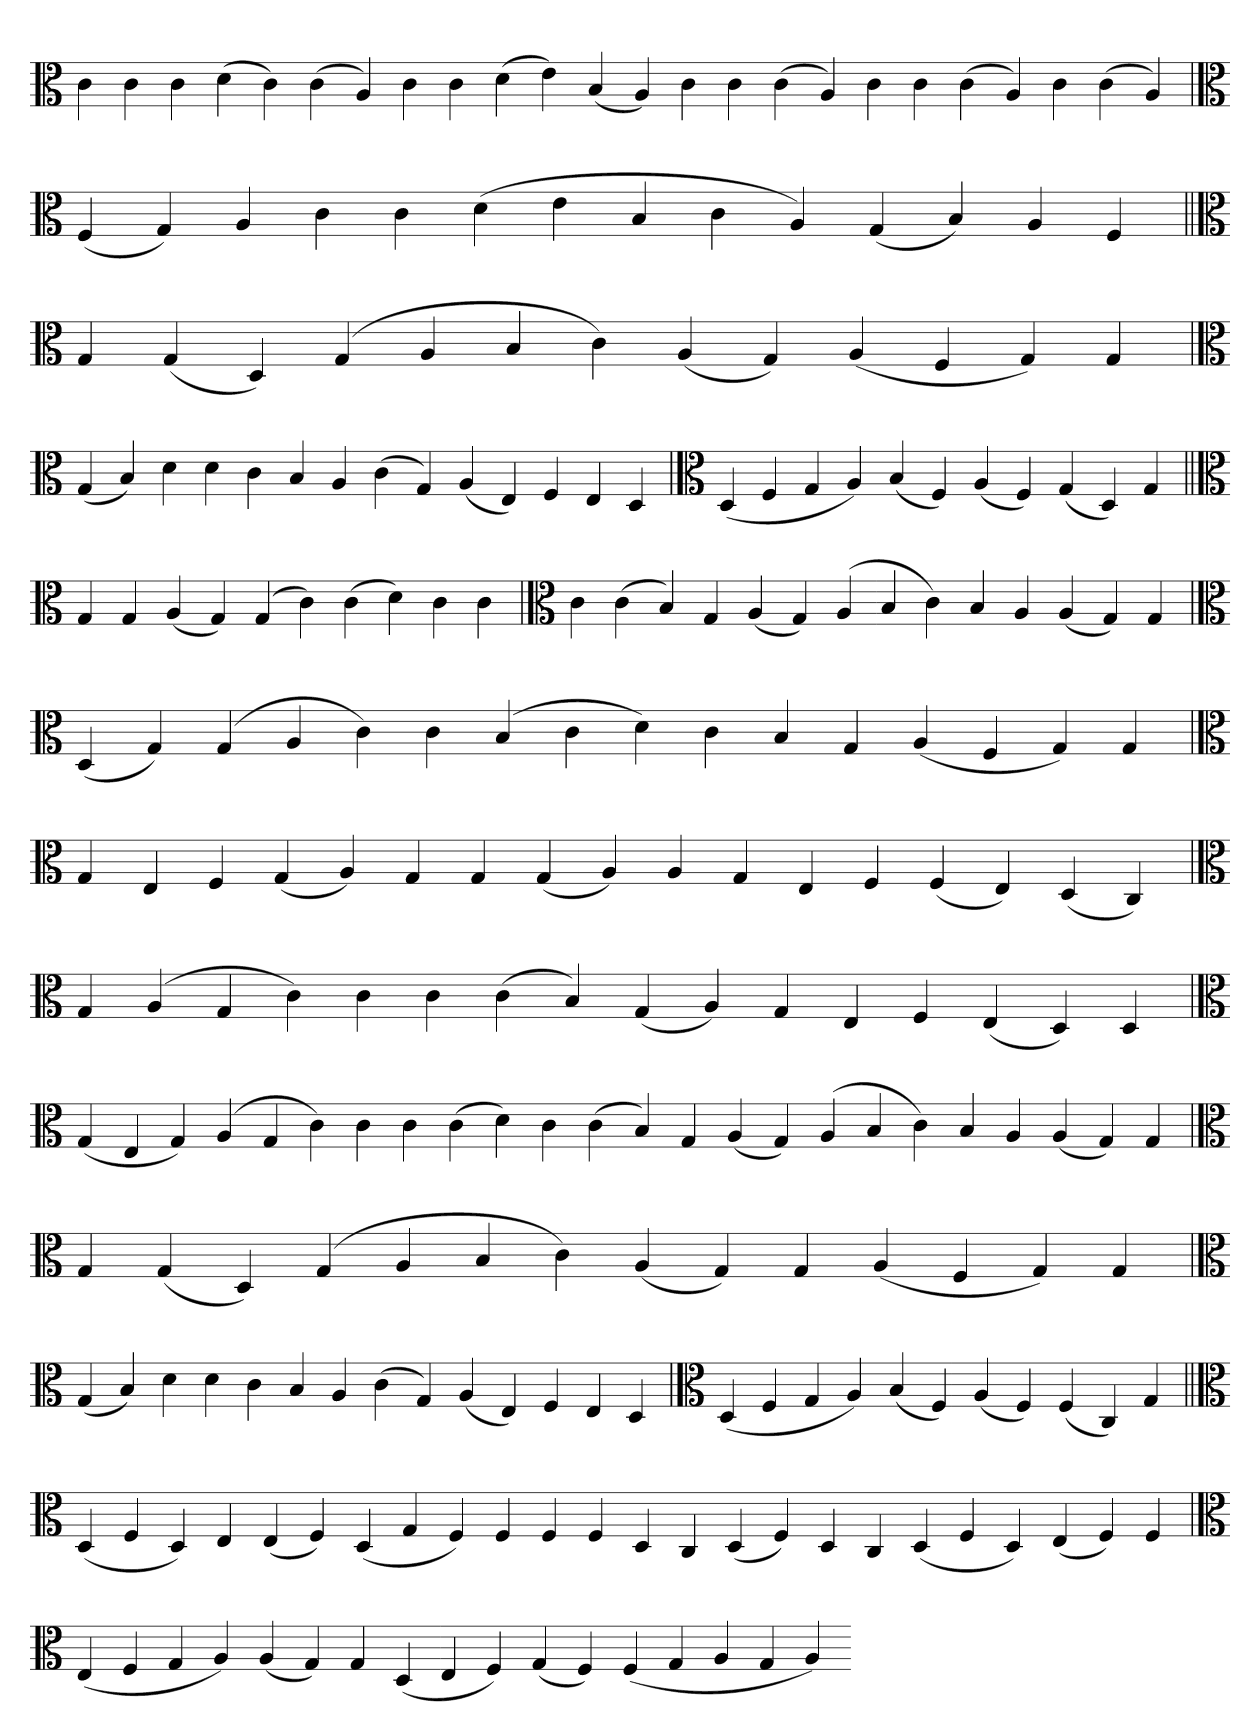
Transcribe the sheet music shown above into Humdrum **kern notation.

**kern
*part1
*staff1
*clefC3
=
4c
4c
4c
(4d
4c)
(4c
4A)
4c
4c
(4d
4e)
(4B
4A)
4c
4c
(4c
4A)
4c
4c
(4c
4A)
4c
(4c
4A)
=`
*clefC3
(4F
4G)
4A
4c
4c
(4d
4e
4B
4c
4A)
(4G
4B)
4A
4F
=||
*clefC3
4G
(4G
4D)
(4G
4A
4B
4c)
(4A
4G)
(4A
4F
4G)
4G
='
*clefC3
(4G
4B)
4d
4d
4c
4B
4A
(4c
4G)
(4A
4E)
4F
4E
4D
=`
*clefC3
(4D
4F
4G
4A)
(4B
4F)
(4A
4F)
(4G
4D)
4G
=||
*clefC3
4G
4G
(4A
4G)
(4G
4c)
(4c
4d)
4c
4c
=`
*clefC3
4c
(4c
4B)
4G
(4A
4G)
(4A
4B
4c)
4B
4A
(4A
4G)
4G
=`
*clefC3
(4D
4G)
(4G
4A
4c)
4c
(4B
4c
4d)
4c
4B
4G
(4A
4F
4G)
4G
=
*clefC3
4G
4E
4F
(4G
4A)
4G
4G
(4G
4A)
4A
4G
4E
4F
(4F
4E)
(4D
4C)
=`
*clefC3
4G
(4A
4G
4c)
4c
4c
(4c
4B)
(4G
4A)
4G
4E
4F
(4E
4D)
4D
=
*clefC3
(4G
4E
4G)
(4A
4G
4c)
4c
4c
(4c
4d)
4c
(4c
4B)
4G
(4A
4G)
(4A
4B
4c)
4B
4A
(4A
4G)
4G
='
*clefC3
4G
(4G
4D)
(4G
4A
4B
4c)
(4A
4G)
4G
(4A
4F
4G)
4G
='
*clefC3
(4G
4B)
4d
4d
4c
4B
4A
(4c
4G)
(4A
4E)
4F
4E
4D
=`
*clefC3
(4D
4F
4G
4A)
(4B
4F)
(4A
4F)
(4F
4C)
4G
=||
*clefC3
(4D
4F
4D)
4E
(4E
4F)
(4D
4G
4F)
4F
4F
4F
4D
4C
(4D
4F)
4D
4C
(4D
4F
4D)
(4E
4F)
4F
='
*clefC3
(4E
4F
4G
4A)
(4A
4G)
4G
(4D
4E
4F)
(4G
4F)
(4F
4G
4A
4G
4A)
=-
*-
